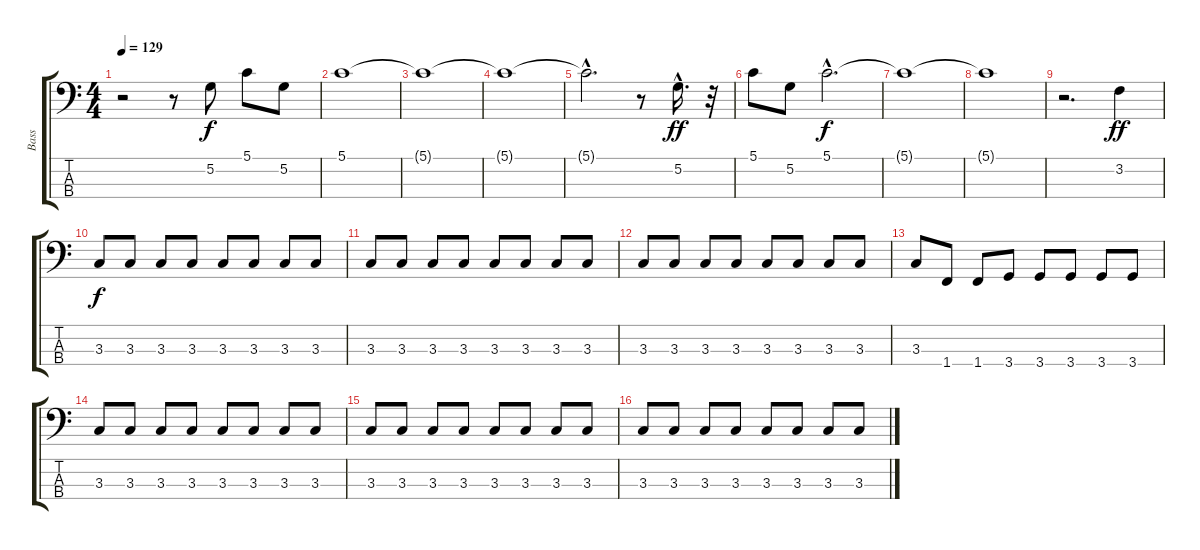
\track ("Bass" "Bass") {instrument electricbassfinger}
\staff {score tabs}
\tuning (G2 D2 A1 E1) {hide}
\ts (4 4)
\tempo 129
\clef f4
\ks c
r.2{dy f instrument electricbassfinger} r.8 5.2.8 5.1.8 5.2.8 |
5.1.1 |
5.1{t}.1 |
5.1{t}.1 |
5.1{hac t}.2{d} r.8 5.2{hac}.16{d dy ff} r.32 |
5.1.8 5.2.8 5.1{hac}.2{d dy f} |
5.1{t}.1 |
5.1{t}.1 |
r.2{d} 3.2.4{dy ff} |
3.3.8{dy f} 3.3.8 3.3.8 3.3.8 3.3.8 3.3.8 3.3.8 3.3.8 |
3.3.8 3.3.8 3.3.8 3.3.8 3.3.8 3.3.8 3.3.8 3.3.8 |
3.3.8 3.3.8 3.3.8 3.3.8 3.3.8 3.3.8 3.3.8 3.3.8 |
3.3.8 1.4.8 1.4.8 3.4.8 3.4.8 3.4.8 3.4.8 3.4.8 |
3.3.8 3.3.8 3.3.8 3.3.8 3.3.8 3.3.8 3.3.8 3.3.8 |
3.3.8 3.3.8 3.3.8 3.3.8 3.3.8 3.3.8 3.3.8 3.3.8 |
3.3.8 3.3.8 3.3.8 3.3.8 3.3.8 3.3.8 3.3.8 3.3.8
